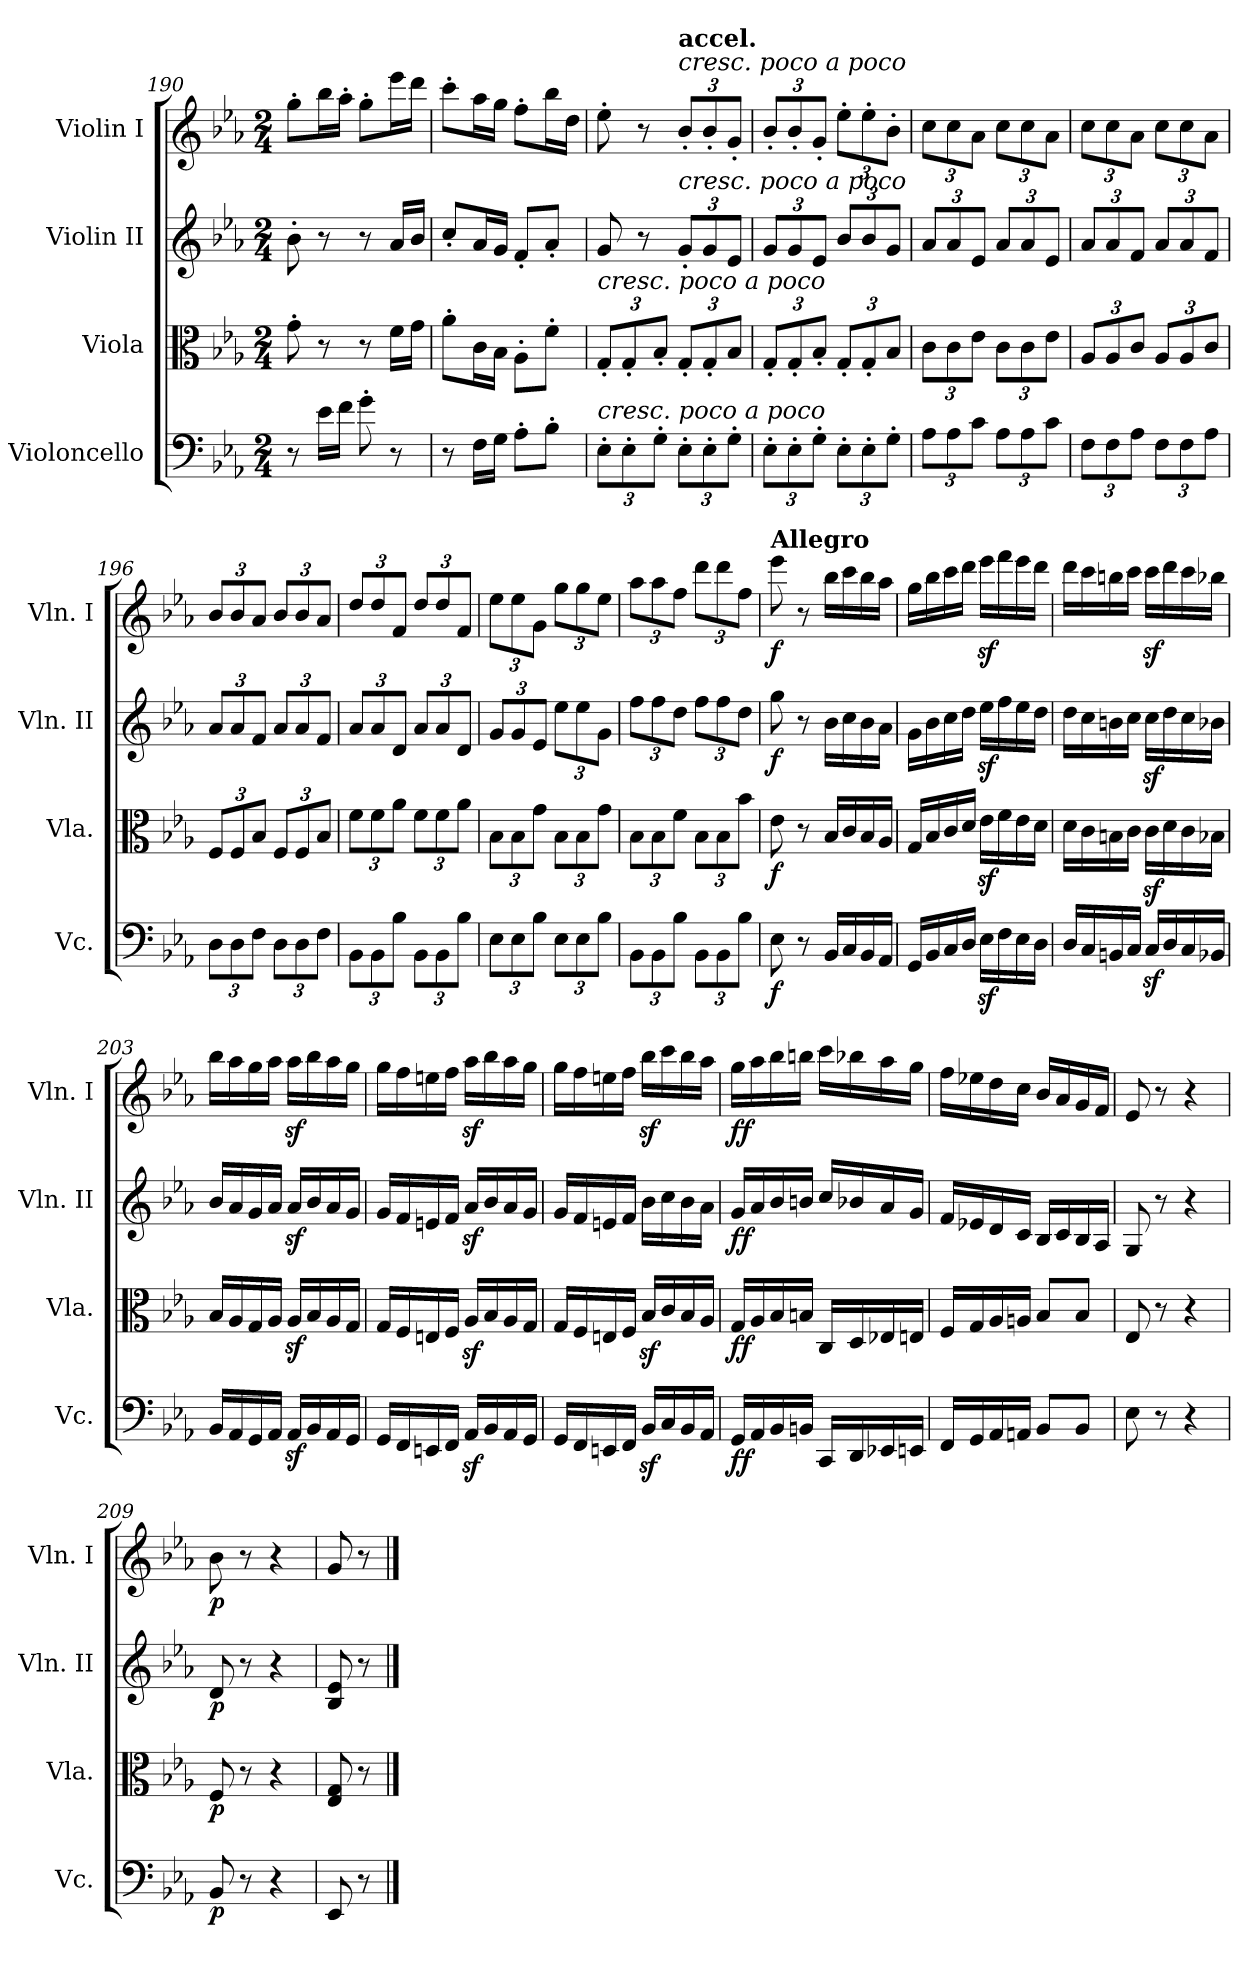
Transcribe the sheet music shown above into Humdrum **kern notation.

**kern	**dynam	**kern	**dynam	**kern	**dynam	**kern	**dynam
*part4	*part4	*part3	*part3	*part2	*part2	*part1	*part1
*staff4	*staff4	*staff3	*staff3	*staff2	*staff2	*staff1	*staff1
*I"Violoncello	*	*I"Viola	*	*I"Violin II	*	*I"Violin I	*
*I'Vc.	*	*I'Vla.	*	*I'Vln. II	*	*I'Vln. I	*
*clefF4	*	*clefC3	*	*clefG2	*	*clefG2	*
*k[b-e-a-]	*	*k[b-e-a-]	*	*k[b-e-a-]	*	*k[b-e-a-]	*
*M2/4	*	*M2/4	*	*M2/4	*	*M2/4	*
=190	=190	=190	=190	=190	=190	=190	=190
8r	.	8g'\	.	8b-'\	.	8gg'\L	.
16e-\LL	.	8r	.	8r	.	16bb-\L	.
16f\JJ	.	.	.	.	.	16aa-'\JJ	.
8g'\	.	8r	.	8r	.	8gg'\L	.
8r	.	16f\LL	.	16a-/LL	.	16eee-\L	.
.	.	16g\JJ	.	16b-/JJ	.	16ddd\JJ	.
=191	=191	=191	=191	=191	=191	=191	=191
8r	.	8a-'\L	.	8cc'/L	.	8ccc'\L	.
16F\LL	.	16c\L	.	16a-/L	.	16aa-\L	.
16G\JJ	.	16B-\JJ	.	16g/JJ	.	16gg\JJ	.
8A-'\L	.	8A-'\L	.	8f'/L	.	8ff'\L	.
8B-'\J	.	8f'\J	.	8a-'/J	.	16bb-\L	.
.	.	.	.	.	.	16dd\JJ	.
=192	=192	=192	=192	=192	=192	=192	=192
*Xbrackettup	*	*Xbrackettup	*	*	*	*	*
!	!	!LO:TX:a:i:t=cresc. poco a poco	!	!	!	!	!
!LO:TX:a:i:t=cresc. poco a poco	!	!	!	!	!	!	!
12E-'\L	.	12G'/L	.	8g/	.	8ee-'\	.
12E-'\	.	12G'/	.	.	.	.	.
.	.	.	.	8r	.	8r	.
12G'\J	.	12B-'/J	.	.	.	.	.
*	*	*	*	*Xbrackettup	*	*Xbrackettup	*
!	!	!	!	!	!	!LO:TX:a:i:t=cresc. poco a poco	!
!	!	!	!	!	!	!LO:TX:a:B:t=accel.	!
!	!	!	!	!LO:TX:a:i:t=cresc. poco a poco	!	!	!
12E-'\L	.	12G'/L	.	12g'/L	.	12b-'/L	.
12E-'\	.	12G'/	.	12g/	.	12b-'/	.
12G'\J	.	12B-/J	.	12e-/J	.	12g'/J	.
=193	=193	=193	=193	=193	=193	=193	=193
12E-'\L	.	12G'/L	.	12g/L	.	12b-'/L	.
12E-'\	.	12G'/	.	12g/	.	12b-'/	.
12G'\J	.	12B-'/J	.	12e-/J	.	12g'/J	.
12E-'\L	.	12G'/L	.	12b-/L	.	12ee-'\L	.
12E-'\	.	12G'/	.	12b-/	.	12ee-'\	.
12G'\J	.	12B-/J	.	12g/J	.	12b-'\J	.
=194	=194	=194	=194	=194	=194	=194	=194
12A-\L	.	12c\L	.	12a-/L	.	12cc\L	.
12A-\	.	12c\	.	12a-/	.	12cc\	.
12c\J	.	12e-\J	.	12e-/J	.	12a-\J	.
12A-\L	.	12c\L	.	12a-/L	.	12cc\L	.
12A-\	.	12c\	.	12a-/	.	12cc\	.
12c\J	.	12e-\J	.	12e-/J	.	12a-\J	.
=195	=195	=195	=195	=195	=195	=195	=195
12F\L	.	12A-/L	.	12a-/L	.	12cc\L	.
12F\	.	12A-/	.	12a-/	.	12cc\	.
12A-\J	.	12c/J	.	12f/J	.	12a-\J	.
12F\L	.	12A-/L	.	12a-/L	.	12cc\L	.
12F\	.	12A-/	.	12a-/	.	12cc\	.
12A-\J	.	12c/J	.	12f/J	.	12a-\J	.
=196	=196	=196	=196	=196	=196	=196	=196
12D\L	.	12F/L	.	12a-/L	.	12b-/L	.
12D\	.	12F/	.	12a-/	.	12b-/	.
12F\J	.	12B-/J	.	12f/J	.	12a-/J	.
12D\L	.	12F/L	.	12a-/L	.	12b-/L	.
12D\	.	12F/	.	12a-/	.	12b-/	.
12F\J	.	12B-/J	.	12f/J	.	12a-/J	.
=197	=197	=197	=197	=197	=197	=197	=197
12BB-\L	.	12f\L	.	12a-/L	.	12dd/L	.
12BB-\	.	12f\	.	12a-/	.	12dd/	.
12B-\J	.	12a-\J	.	12d/J	.	12f/J	.
12BB-\L	.	12f\L	.	12a-/L	.	12dd/L	.
12BB-\	.	12f\	.	12a-/	.	12dd/	.
12B-\J	.	12a-\J	.	12d/J	.	12f/J	.
=198	=198	=198	=198	=198	=198	=198	=198
12E-\L	.	12B-\L	.	12g/L	.	12ee-\L	.
12E-\	.	12B-\	.	12g/	.	12ee-\	.
12B-\J	.	12g\J	.	12e-/J	.	12g\J	.
12E-\L	.	12B-\L	.	12ee-\L	.	12gg\L	.
12E-\	.	12B-\	.	12ee-\	.	12gg\	.
12B-\J	.	12g\J	.	12g\J	.	12ee-\J	.
=199	=199	=199	=199	=199	=199	=199	=199
12BB-\L	.	12B-\L	.	12ff\L	.	12aa-\L	.
12BB-\	.	12B-\	.	12ff\	.	12aa-\	.
12B-\J	.	12f\J	.	12dd\J	.	12ff\J	.
12BB-\L	.	12B-\L	.	12ff\L	.	12ddd\L	.
12BB-\	.	12B-\	.	12ff\	.	12ddd\	.
12B-\J	.	12b-\J	.	12dd\J	.	12ff\J	.
=200	=200	=200	=200	=200	=200	=200	=200
*	*	*	*	*	*	*MM120	*
!	!	!	!	!	!	!LO:TX:a:B:t=Allegro	!
!	!LO:DY:b	!	!LO:DY:b	!	!LO:DY:b	!	!LO:DY:b
8E-\	f	8e-\	f	8gg\	f	8eee-\	f
8r	.	8r	.	8r	.	8r	.
16BB-/LL	.	16B-/LL	.	16b-\LL	.	16bb-\LL	.
16C/	.	16c/	.	16cc\	.	16ccc\	.
16BB-/	.	16B-/	.	16b-\	.	16bb-\	.
16AA-/JJ	.	16A-/JJ	.	16a-\JJ	.	16aa-\JJ	.
=201	=201	=201	=201	=201	=201	=201	=201
16GG/LL	.	16G/LL	.	16g\LL	.	16gg\LL	.
16BB-/	.	16B-/	.	16b-\	.	16bb-\	.
16C/	.	16c/	.	16cc\	.	16ccc\	.
16D/JJ	.	16d/JJ	.	16dd\JJ	.	16ddd\JJ	.
16E-z<\LL	.	16e-z<\LL	.	16ee-z<\LL	.	16eee-z<\LL	.
16F\	.	16f\	.	16ff\	.	16fff\	.
16E-\	.	16e-\	.	16ee-\	.	16eee-\	.
16D\JJ	.	16d\JJ	.	16dd\JJ	.	16ddd\JJ	.
=202	=202	=202	=202	=202	=202	=202	=202
16D/LL	.	16d\LL	.	16dd\LL	.	16ddd\LL	.
16C/	.	16c\	.	16cc\	.	16ccc\	.
16BBn/	.	16Bn\	.	16bn\	.	16bbn\	.
16C/JJ	.	16c\JJ	.	16cc\JJ	.	16ccc\JJ	.
16Cz</LL	.	16cz<\LL	.	16ccz<\LL	.	16cccz<\LL	.
16D/	.	16d\	.	16dd\	.	16ddd\	.
16C/	.	16c\	.	16cc\	.	16ccc\	.
16BB-X/JJ	.	16B-X\JJ	.	16b-X\JJ	.	16bb-X\JJ	.
=203	=203	=203	=203	=203	=203	=203	=203
16BB-/LL	.	16B-/LL	.	16b-/LL	.	16bb-\LL	.
16AA-/	.	16A-/	.	16a-/	.	16aa-\	.
16GG/	.	16G/	.	16g/	.	16gg\	.
16AA-/JJ	.	16A-/JJ	.	16a-/JJ	.	16aa-\JJ	.
16AA-z</LL	.	16A-z</LL	.	16a-z</LL	.	16aa-z<\LL	.
16BB-/	.	16B-/	.	16b-/	.	16bb-\	.
16AA-/	.	16A-/	.	16a-/	.	16aa-\	.
16GG/JJ	.	16G/JJ	.	16g/JJ	.	16gg\JJ	.
=204	=204	=204	=204	=204	=204	=204	=204
16GG/LL	.	16G/LL	.	16g/LL	.	16gg\LL	.
16FF/	.	16F/	.	16f/	.	16ff\	.
16EEn/	.	16En/	.	16en/	.	16een\	.
16FF/JJ	.	16F/JJ	.	16f/JJ	.	16ff\JJ	.
16AA-z</LL	.	16A-z</LL	.	16a-z</LL	.	16aa-z<\LL	.
16BB-/	.	16B-/	.	16b-/	.	16bb-\	.
16AA-/	.	16A-/	.	16a-/	.	16aa-\	.
16GG/JJ	.	16G/JJ	.	16g/JJ	.	16gg\JJ	.
=205	=205	=205	=205	=205	=205	=205	=205
16GG/LL	.	16G/LL	.	16g/LL	.	16gg\LL	.
16FF/	.	16F/	.	16f/	.	16ff\	.
16EEn/	.	16En/	.	16en/	.	16een\	.
16FF/JJ	.	16F/JJ	.	16f/JJ	.	16ff\JJ	.
16BB-z</LL	.	16B-z>/LL	.	16b-\LL	.	16bb-z<\LL	.
16C/	.	16c/	.	16cc\	.	16ccc\	.
16BB-/	.	16B-/	.	16b-\	.	16bb-\	.
16AA-/JJ	.	16A-/JJ	.	16a-\JJ	.	16aa-\JJ	.
=206	=206	=206	=206	=206	=206	=206	=206
!	!LO:DY:b	!	!LO:DY:b	!	!LO:DY:b	!	!LO:DY:b
16GG/LL	ff	16G/LL	ff	16g/LL	ff	16gg\LL	ff
16AA-/	.	16A-/	.	16a-/	.	16aa-\	.
16BB-/	.	16B-/	.	16b-/	.	16bb-\	.
16BBn/JJ	.	16Bn/JJ	.	16bn/JJ	.	16bbn\JJ	.
16CC/LL	.	16C/LL	.	16cc/LL	.	16ccc\LL	.
16DD/	.	16D/	.	16b-X/	.	16bb-X\	.
16EE-X/	.	16E-X/	.	16a-/	.	16aa-\	.
16EEn/JJ	.	16En/JJ	.	16g/JJ	.	16gg\JJ	.
=207	=207	=207	=207	=207	=207	=207	=207
16FF/LL	.	16F/LL	.	16f/LL	.	16ff\LL	.
16GG/	.	16G/	.	16e-X/	.	16ee-X\	.
16AA-/	.	16A-/	.	16d/	.	16dd\	.
16AAn/JJ	.	16An/JJ	.	16c/JJ	.	16cc\JJ	.
8BB-/L	.	8B-/L	.	16B-/LL	.	16b-/LL	.
.	.	.	.	16c/	.	16a-/	.
8BB-/J	.	8B-/J	.	16B-/	.	16g/	.
.	.	.	.	16A-/JJ	.	16f/JJ	.
=208	=208	=208	=208	=208	=208	=208	=208
8E-\	.	8E-/	.	8G/	.	8e-/	.
8r	.	8r	.	8r	.	8r	.
4r	.	4r	.	4r	.	4r	.
=209	=209	=209	=209	=209	=209	=209	=209
!	!LO:DY:b	!	!LO:DY:b	!	!LO:DY:b	!	!LO:DY:b
8BB-/	p	8F/	p	8d/	p	8b-\	p
8r	.	8r	.	8r	.	8r	.
4r	.	4r	.	4r	.	4r	.
=210	=210	=210	=210	=210	=210	=210	=210
8EE-/	.	8E-/ 8G/	.	8B-/ 8e-/	.	8g/	.
8r	.	8r	.	8r	.	8r	.
==	==	==	==	==	==	==	==
*-	*-	*-	*-	*-	*-	*-	*-
